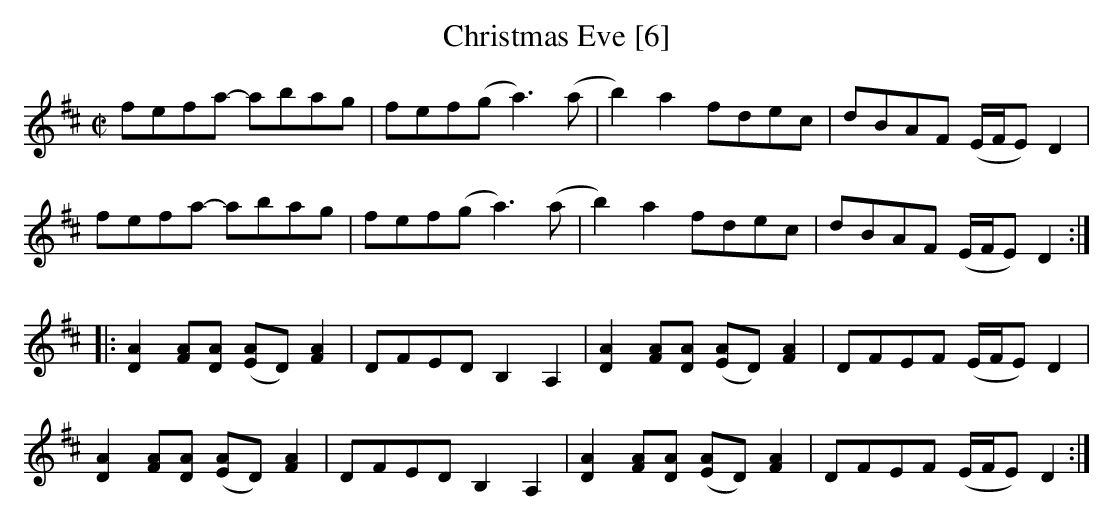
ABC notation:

X:1
T:Christmas Eve [6]
M:C|
L:1/8
K:D
fefa- abag|fef(g a3)(a|b2)a2 fdec|dBAF (E/F/E) D2|
fefa- abag|fef(g a3)(a|b2)a2 fdec|dBAF (E/F/E) D2:|
|:[D2A2][FA][DA] ([EA]D)[F2A2]|DFED B,2A,2| [D2A2][FA][DA] ([EA]D)[F2A2]|DFEF (E/F/E)D2|
[D2A2][FA][DA] ([EA]D)[F2A2]|DFED B,2A,2| [D2A2][FA][DA] ([EA]D)[F2A2]|DFEF (E/F/E)D2:|]
